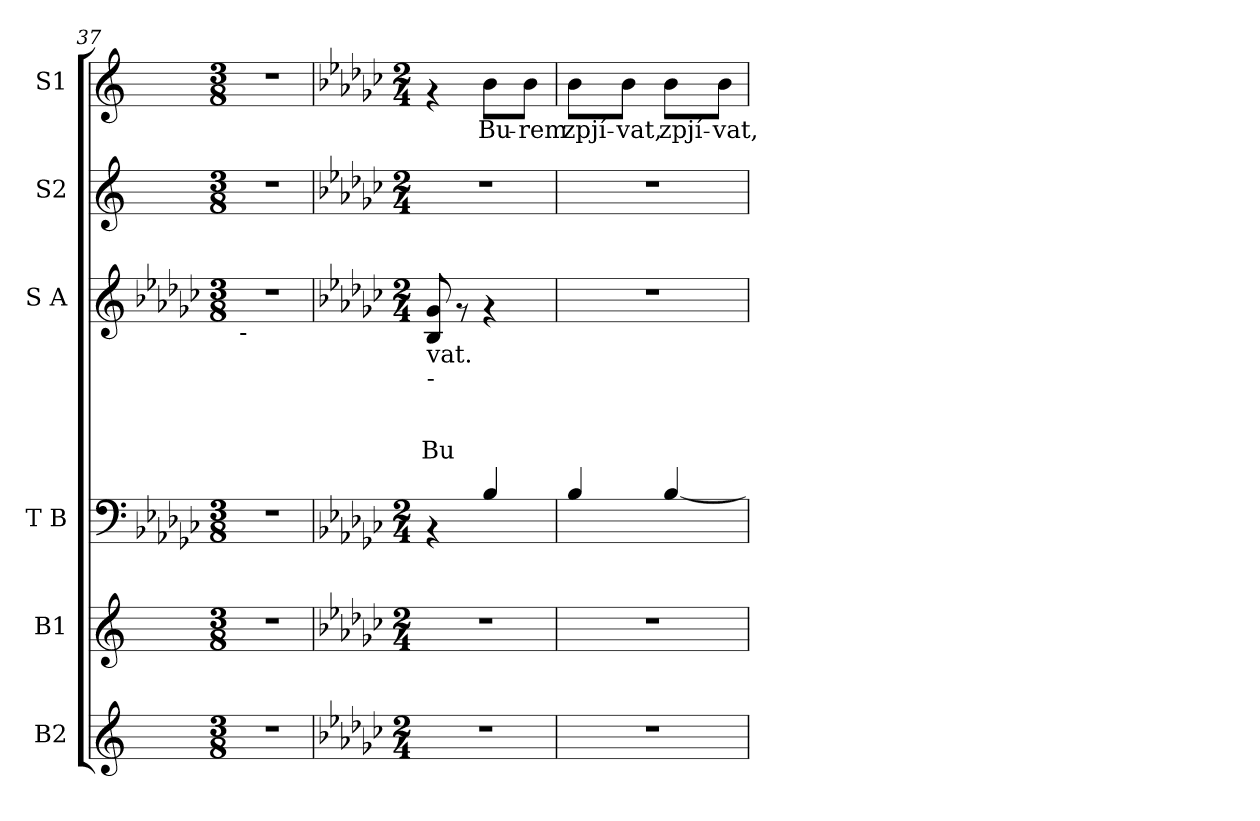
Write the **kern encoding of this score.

**kern	**kern	**kern	**kern	**text	**text	**text	**kern	**kern	**text
*part6	*part5	*part4	*part3	*part3	*part3	*part3	*part2	*part1	*part1
*staff6	*staff5	*staff4	*staff3	*staff3	*staff3	*staff3	*staff2	*staff1	*staff1
*I"B2	*I"B1	*I"T B	*I"S A	*	*	*	*I"S2	*I"S1	*
*	*I'B	*I'T B	*I'S A	*	*	*	*I'S2	*I'S1	*
*clefG2	*clefG2	*clefF4	*clefG2	*	*	*	*clefG2	*clefG2	*
*k[]	*k[]	*k[b-e-a-d-g-c-]	*k[b-e-a-d-g-c-]	*	*	*	*k[]	*k[]	*
*C:	*C:	*G-:	*G-:	*	*	*	*C:	*C:	*
*M3/8	*M3/8	*M3/8	*M3/8	*	*	*	*M3/8	*M3/8	*
=37	=37	=37	=37	=37	=37	=37	=37	=37	=37
!	!	!	!LO:TX:b:t=-	!	!	!	!	!	!
4.r	4.r	4.r	4.r	.	.	.	4.r	4.r	.
!!LO:LB:g=z
=38	=38	=38	=38	=38	=38	=38	=38	=38	=38
*k[b-e-a-d-g-c-]	*k[b-e-a-d-g-c-]	*	*	*	*	*	*k[b-e-a-d-g-c-]	*k[b-e-a-d-g-c-]	*
*G-:	*G-:	*	*	*	*	*	*G-:	*G-:	*
*M2/4	*M2/4	*M2/4	*M2/4	*	*	*	*M2/4	*M2/4	*
!	!	!	!LO:TX:b:t=vat.	!	!	!	!	!	!
!	!	!	!LO:TX:b:t=-	!	!	!	!	!	!
!	!	!	!	!	!	!LO:LY:b	!	!	!
2r	2r	4rBB	8B-/ 8g-/	.	.	Bu-	2r	4rf	.
.	.	.	8rf	.	.	.	.	.	.
!	!	!	!	!	!	!	!	!	!LO:LY:b
.	.	4B-/	4rf	.	.	.	.	8b-\L	Bu-
!	!	!	!	!	!	!	!	!	!LO:LY:b
.	.	.	.	.	.	.	.	8b-\J	-rem
=39	=39	=39	=39	=39	=39	=39	=39	=39	=39
!	!	!	!	!	!	!	!	!	!LO:LY:b
2r	2r	4B-/	2r	.	.	.	2r	8b-\L	zpjí-
!	!	!	!	!	!	!	!	!	!LO:LY:b
.	.	.	.	.	.	.	.	8b-\J	-vat,
!	!	!	!	!	!	!	!	!	!LO:LY:b
.	.	[>4B-/	.	.	.	.	.	8b-\L	zpjí-
!	!	!	!	!	!	!	!	!	!LO:LY:b
.	.	.	.	.	.	.	.	8b-\J	-vat,
=	=	=	=	=	=	=	=	=	=
*-	*-	*-	*-	*-	*-	*-	*-	*-	*-
